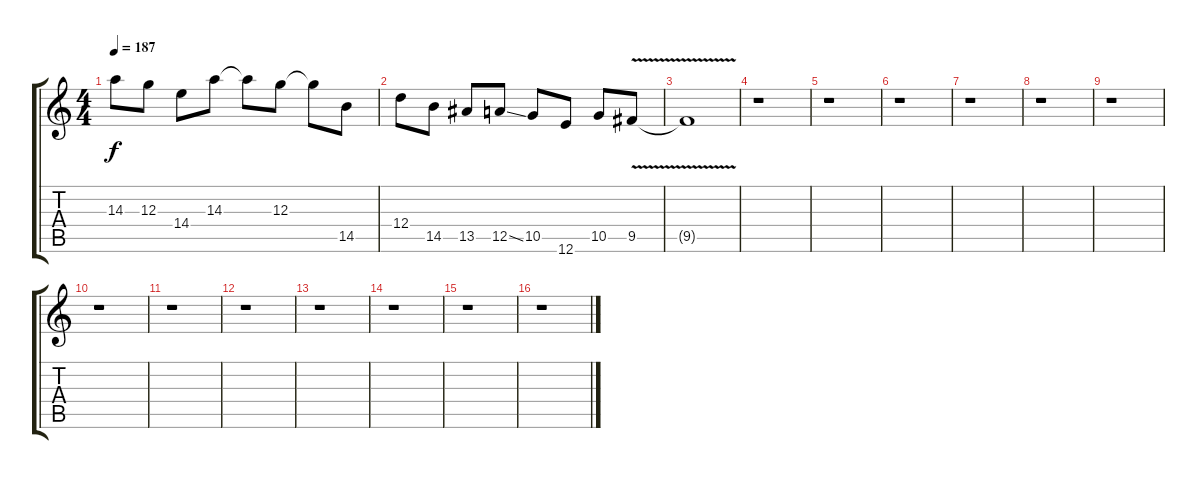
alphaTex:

\track "" {instrument distortionguitar}
\staff {score tabs}
\tuning (E4 B3 G3 D3 A2 E2) {hide}
\ts (4 4)
\tempo 187
\clef g2
\ks c
14.3.8{dy f} 12.3.8 14.4.8 14.3.8 14.3{t}.8 12.3.8 12.3{t}.8 14.5.8 |
12.4.8 14.5.8 13.5.8 12.5{ss}.8 10.5.8 12.6.8 10.5.8 9.5{v}.8 |
9.5{t}.1 |
r.1 |
r.1 |
r.1 |
r.1 |
r.1 |
r.1 |
r.1 |
r.1 |
r.1 |
r.1 |
r.1 |
r.1 |
r.1
